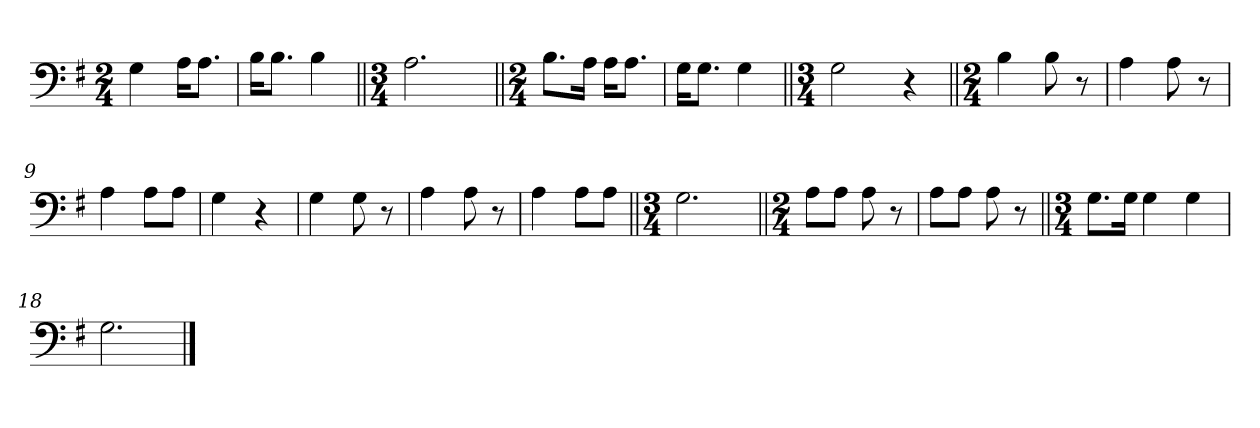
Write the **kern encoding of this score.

**kern
*part1
*staff1
*clefF4
*k[f#]
*M2/4
=1
4G\
16A\KL
8.A\J
=2
16B\KL
8.B\J
4B\
=3||
*M3/4
2.A\
=4||
*M2/4
8.B\L
16A\Jk
16A\KL
8.A\J
=5
16G\KL
8.G\J
4G\
=6||
*M3/4
2G\
4r
=7||
*M2/4
4B\
8B\
8r
=8
4A\
8A\
8r
=9
4A\
8A\L
8A\J
=10
4G\
4r
=11
4G\
8G\
8r
=12
4A\
8A\
8r
=13
4A\
8A\L
8A\J
=14||
*M3/4
2.G\
=15||
*M2/4
8A\L
8A\J
8A\
8r
=16
8A\L
8A\J
8A\
8r
=17||
*M3/4
8.G\L
16G\Jk
4G\
4G\
=18
2.G\
==
*-
